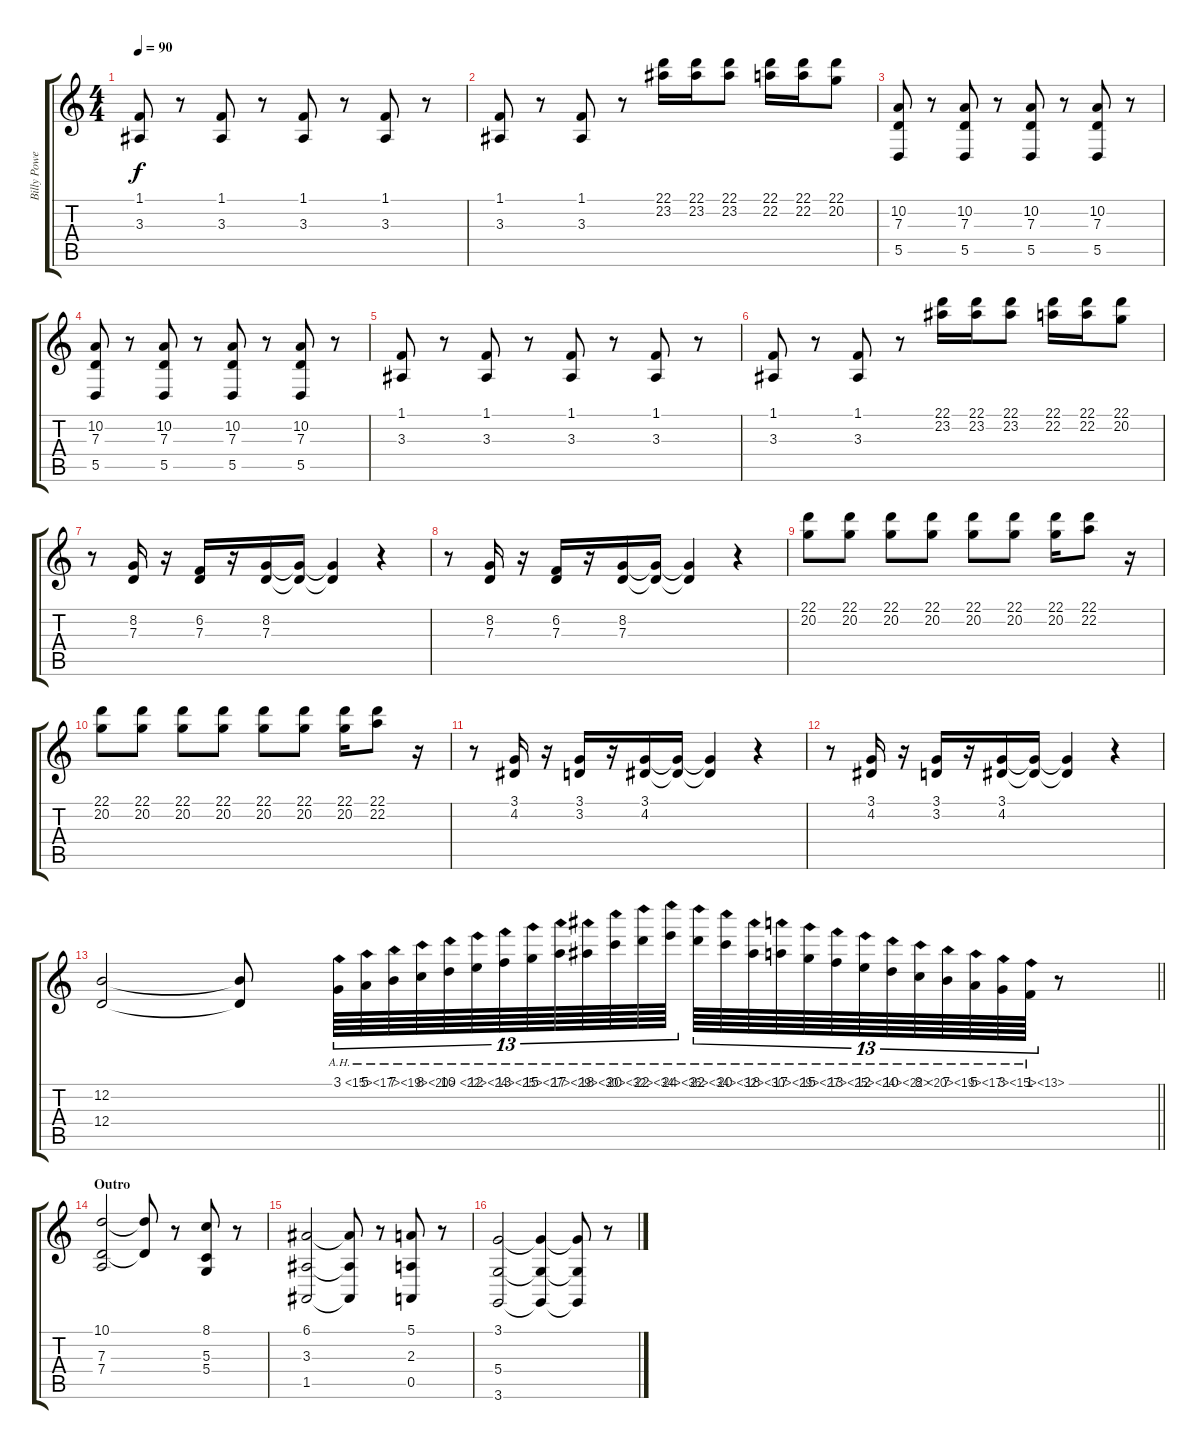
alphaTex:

\track ("Billy Powell (Piano)" "Billy Powe") {instrument acousticgrandpiano}
\staff {score tabs}
\tuning (E4 B3 G3 D3 A2 E2) {hide}
\ts (4 4)
\tempo 90
\clef g2
\ks c
(1.1 3.3).8{dy f} r.8 (1.1 3.3).8 r.8 (1.1 3.3).8 r.8 (1.1 3.3).8 r.8 |
(1.1 3.3).8 r.8 (1.1 3.3).8 r.8 (22.1 23.2).16 (22.1 23.2).16 (22.1 23.2).8 (22.1 22.2).16 (22.1 22.2).16 (22.1 20.2).8 |
(10.2 7.3 5.5).8 r.8 (10.2 7.3 5.5).8 r.8 (10.2 7.3 5.5).8 r.8 (10.2 7.3 5.5).8 r.8 |
(10.2 7.3 5.5).8 r.8 (10.2 7.3 5.5).8 r.8 (10.2 7.3 5.5).8 r.8 (10.2 7.3 5.5).8 r.8 |
(1.1 3.3).8 r.8 (1.1 3.3).8 r.8 (1.1 3.3).8 r.8 (1.1 3.3).8 r.8 |
(1.1 3.3).8 r.8 (1.1 3.3).8 r.8 (22.1 23.2).16 (22.1 23.2).16 (22.1 23.2).8 (22.1 22.2).16 (22.1 22.2).16 (22.1 20.2).8 |
r.8 (8.2 7.3).16 r.16 (6.2 7.3).16 r.16 (8.2 7.3).16 (8.2{t} 7.3{t}).16 (8.2{t} 7.3{t}).4 r.4 |
r.8 (8.2 7.3).16 r.16 (6.2 7.3).16 r.16 (8.2 7.3).16 (8.2{t} 7.3{t}).16 (8.2{t} 7.3{t}).4 r.4 |
(22.1 20.2).8 (22.1 20.2).8 (22.1 20.2).8 (22.1 20.2).8 (22.1 20.2).8 (22.1 20.2).8 (22.1 20.2).16 (22.1 22.2).8 r.16 |
(22.1 20.2).8 (22.1 20.2).8 (22.1 20.2).8 (22.1 20.2).8 (22.1 20.2).8 (22.1 20.2).8 (22.1 20.2).16 (22.1 22.2).8 r.16 |
r.8 (3.1 4.2).16 r.16 (3.1 3.2).16 r.16 (3.1 4.2).16 (3.1{t} 4.2{t}).16 (3.1{t} 4.2{t}).4 r.4 |
r.8 (3.1 4.2).16 r.16 (3.1 3.2).16 r.16 (3.1 4.2).16 (3.1{t} 4.2{t}).16 (3.1{t} 4.2{t}).4 r.4 |
\barLineRight lightlight
(12.2 12.4).2 (12.2{t} 12.4{t}).8 3.1{ah 12}.64{tu (13 8)} 5.1{ah 12}.64{tu (13 8)} 7.1{ah 12}.64{tu (13 8)} 8.1{ah 12}.64{tu (13 8)} 10.1{ah 12}.64{tu (13 8)} 12.1{ah 12}.64{tu (13 8)} 13.1{ah 12}.64{tu (13 8)} 15.1{ah 12}.64{tu (13 8)} 17.1{ah 12}.64{tu (13 8)} 18.1{ah 12}.64{tu (13 8)} 20.1{ah 12}.64{tu (13 8)} 22.1{ah 12}.64{tu (13 8)} 24.1{ah 12}.64{tu (13 8)} 22.1{ah 12}.64{tu (13 8)} 20.1{ah 12}.64{tu (13 8)} 18.1{ah 12}.64{tu (13 8)} 17.1{ah 12}.64{tu (13 8)} 15.1{ah 12}.64{tu (13 8)} 13.1{ah 12}.64{tu (13 8)} 12.1{ah 12}.64{tu (13 8)} 10.1{ah 12}.64{tu (13 8)} 8.1{ah 12}.64{tu (13 8)} 7.1{ah 12}.64{tu (13 8)} 5.1{ah 12}.64{tu (13 8)} 3.1{ah 12}.64{tu (13 8)} 1.1{ah 12}.64{tu (13 8)} r.8 |
\section ("" "Outro")
(10.1 7.3 7.4).2 (10.1{t} 7.3{t}).8 r.8 (8.1 5.3 5.4).8 r.8 |
(6.1 3.3 1.5).2 (6.1{t} 3.3{t} 1.5{t}).8 r.8 (5.1 2.3 0.5).8 r.8 |
(3.1 5.4 3.6).2 (3.1{t} 5.4{t} 3.6{t}).4 (3.1{t} 5.4{t} 3.6{t}).8 r.8
